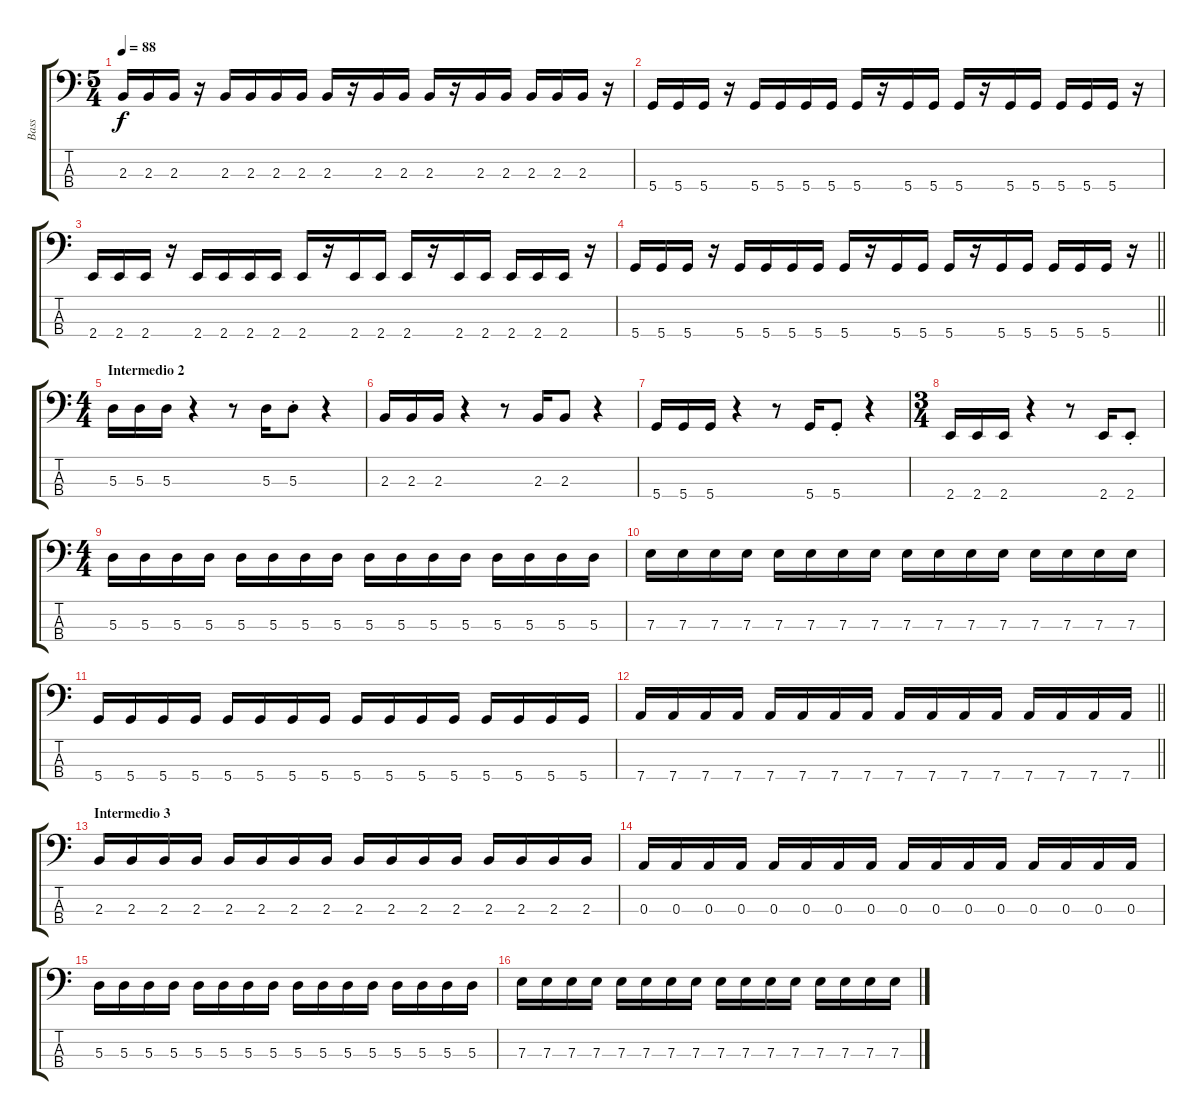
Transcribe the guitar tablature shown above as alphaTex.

\track ("Bass" "Bass") {instrument electricbassfinger}
\staff {score tabs}
\tuning (G2 D2 A1 D1) {hide}
\ts (5 4)
\tempo 88
\clef f4
\ks c
2.3.16{dy f} 2.3.16 2.3.16 r.16 2.3.16 2.3.16 2.3.16 2.3.16 2.3.16 r.16 2.3.16 2.3.16 2.3.16 r.16 2.3.16 2.3.16 2.3.16 2.3.16 2.3.16 r.16 |
5.4.16 5.4.16 5.4.16 r.16 5.4.16 5.4.16 5.4.16 5.4.16 5.4.16 r.16 5.4.16 5.4.16 5.4.16 r.16 5.4.16 5.4.16 5.4.16 5.4.16 5.4.16 r.16 |
2.4.16 2.4.16 2.4.16 r.16 2.4.16 2.4.16 2.4.16 2.4.16 2.4.16 r.16 2.4.16 2.4.16 2.4.16 r.16 2.4.16 2.4.16 2.4.16 2.4.16 2.4.16 r.16 |
\barLineRight lightlight
5.4.16 5.4.16 5.4.16 r.16 5.4.16 5.4.16 5.4.16 5.4.16 5.4.16 r.16 5.4.16 5.4.16 5.4.16 r.16 5.4.16 5.4.16 5.4.16 5.4.16 5.4.16 r.16 |
\ts (4 4)
\section ("" "Intermedio 2")
5.3.16 5.3.16 5.3.16 r.4 r.8 5.3.16 5.3{st}.8 r.4 |
2.3.16 2.3.16 2.3.16 r.4 r.8 2.3.16 2.3.8 r.4 |
5.4.16 5.4.16 5.4.16 r.4 r.8 5.4.16 5.4{st}.8 r.4 |
\ts (3 4)
2.4.16 2.4.16 2.4.16 r.4 r.8 2.4.16 2.4{st}.8 |
\ts (4 4)
5.3.16 5.3.16 5.3.16 5.3.16 5.3.16 5.3.16 5.3.16 5.3.16 5.3.16 5.3.16 5.3.16 5.3.16 5.3.16 5.3.16 5.3.16 5.3.16 |
7.3.16 7.3.16 7.3.16 7.3.16 7.3.16 7.3.16 7.3.16 7.3.16 7.3.16 7.3.16 7.3.16 7.3.16 7.3.16 7.3.16 7.3.16 7.3.16 |
5.4.16 5.4.16 5.4.16 5.4.16 5.4.16 5.4.16 5.4.16 5.4.16 5.4.16 5.4.16 5.4.16 5.4.16 5.4.16 5.4.16 5.4.16 5.4.16 |
\barLineRight lightlight
7.4.16 7.4.16 7.4.16 7.4.16 7.4.16 7.4.16 7.4.16 7.4.16 7.4.16 7.4.16 7.4.16 7.4.16 7.4.16 7.4.16 7.4.16 7.4.16 |
\section ("" "Intermedio 3")
2.3.16 2.3.16 2.3.16 2.3.16 2.3.16 2.3.16 2.3.16 2.3.16 2.3.16 2.3.16 2.3.16 2.3.16 2.3.16 2.3.16 2.3.16 2.3.16 |
0.3.16 0.3.16 0.3.16 0.3.16 0.3.16 0.3.16 0.3.16 0.3.16 0.3.16 0.3.16 0.3.16 0.3.16 0.3.16 0.3.16 0.3.16 0.3.16 |
5.3.16 5.3.16 5.3.16 5.3.16 5.3.16 5.3.16 5.3.16 5.3.16 5.3.16 5.3.16 5.3.16 5.3.16 5.3.16 5.3.16 5.3.16 5.3.16 |
7.3.16 7.3.16 7.3.16 7.3.16 7.3.16 7.3.16 7.3.16 7.3.16 7.3.16 7.3.16 7.3.16 7.3.16 7.3.16 7.3.16 7.3.16 7.3.16
